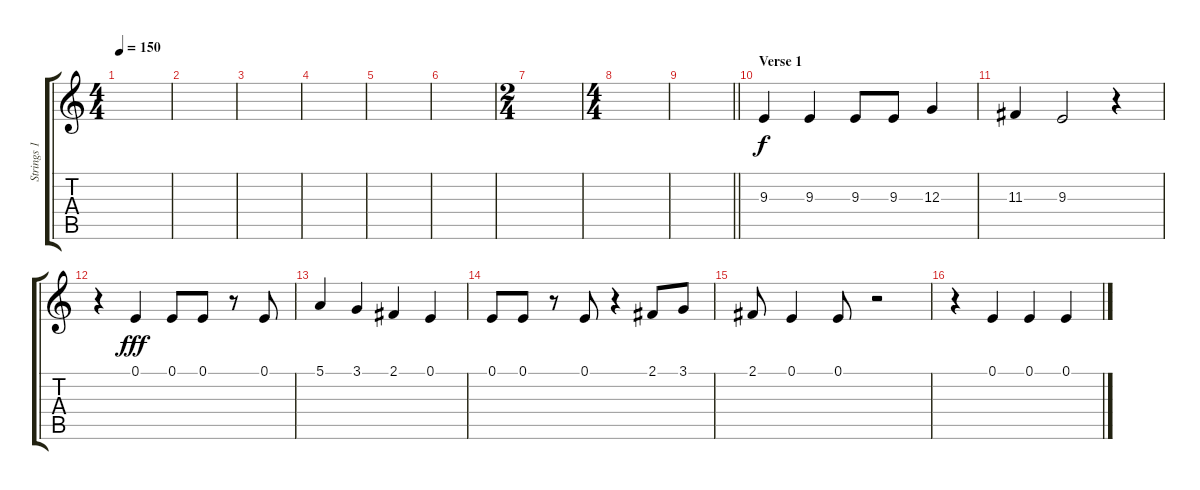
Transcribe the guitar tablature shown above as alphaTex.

\track ("Strings 1 (vocals)" "Strings 1 ") {mute instrument frenchhorn}
\staff {score tabs}
\tuning (E4 B3 G3 D3 A2 E2) {hide}
\ts (4 4)
\tempo 150
\clef g2
\ks c
|
|
|
|
|
|
\ts (2 4)
|
\ts (4 4)
|
\barLineRight lightlight
|
\section ("" "Verse 1")
9.3.4 9.3.4 9.3.8 9.3.8 12.3.4 |
11.3.4 9.3.2 r.4 |
r.4 0.1.4{dy fff} 0.1.8 0.1.8 r.8 0.1.8 |
5.1.4 3.1.4 2.1.4 0.1.4 |
0.1.8 0.1.8 r.8 0.1.8 r.4 2.1.8 3.1.8 |
2.1.8 0.1.4 0.1.8 r.2 |
r.4 0.1.4 0.1.4 0.1.4
